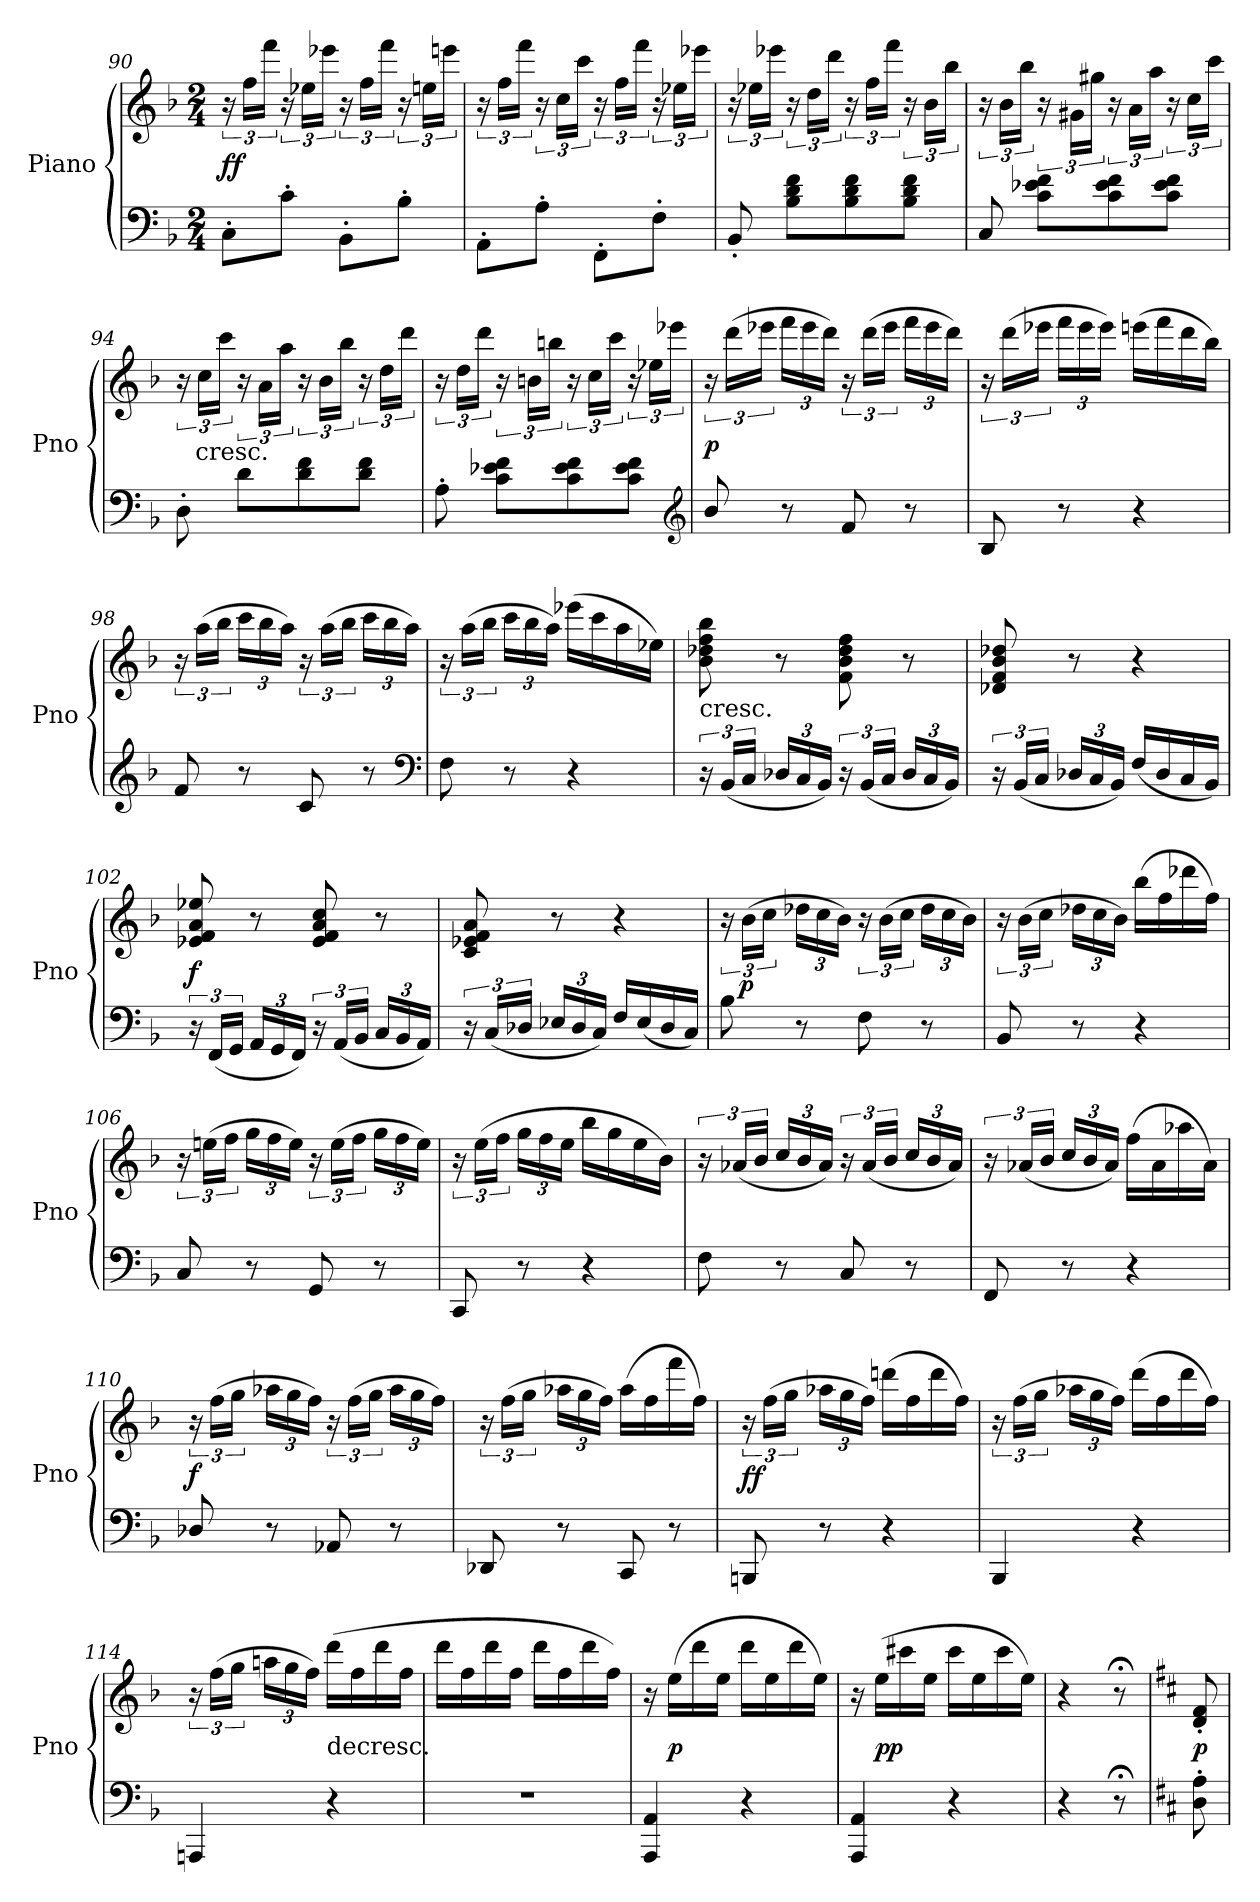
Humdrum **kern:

**kern	**kern	**dynam
*part1	*part1	*part1
*staff2	*staff1	*staff1/2
*I"Piano	*	*
*I'Pno	*	*
*clefF4	*clefG2	*
*k[b-]	*k[b-]	*
*F:	*F:	*
*M2/4	*M2/4	*
=90	=90	=90
8C'\L	24r	ff
.	24ff\LL	.
.	24fff\JJ	.
8c'\J	24r	.
.	24ee-X\LL	.
.	24eee-X\JJ	.
8BB-'\L	24r	.
.	24ff\LL	.
.	24fff\JJ	.
8B-'\J	24r	.
.	24een\LL	.
.	24eeen\JJ	.
=91	=91	=91
8AA'\L	24r	.
.	24ff\LL	.
.	24fff\JJ	.
8A'\J	24r	.
.	24cc\LL	.
.	24ccc\JJ	.
8FF'\L	24r	.
.	24ff\LL	.
.	24fff\JJ	.
8F'\J	24r	.
.	24ee-X\LL	.
.	24eee-X\JJ	.
=92	=92	=92
8BB-'/	24r	.
.	24ee-X\LL	.
.	24eee-X\JJ	.
8B-\ 8d\ 8f\L	24r	.
.	24dd\LL	.
.	24ddd\JJ	.
8B-\ 8d\ 8f\	24r	.
.	24ff\LL	.
.	24fff\JJ	.
8B-\ 8d\ 8f\J	24r	.
.	24b-\LL	.
.	24bb-\JJ	.
=93	=93	=93
8C/	24r	.
.	24b-\LL	.
.	24bb-\JJ	.
8c\ 8e-X\ 8f\L	24r	.
.	24g#X\LL	.
.	24gg#X\JJ	.
8c\ 8e-\ 8f\	24r	.
.	24a\LL	.
.	24aa\JJ	.
8c\ 8e-\ 8f\J	24r	.
.	24cc\LL	.
.	24ccc\JJ	.
=94	=94	=94
8D'\	24r	.
!	!LO:TX:c:t=cresc.	!
.	24cc\LL	.
.	24ccc\JJ	.
8d\L	24r	.
.	24a\LL	.
.	24aa\JJ	.
8d\ 8f\	24r	.
.	24b-\LL	.
.	24bb-\JJ	.
8d\ 8f\J	24r	.
.	24dd\LL	.
.	24ddd\JJ	.
=95	=95	=95
8A'\	24r	.
.	24dd\LL	.
.	24ddd\JJ	.
8c\ 8e-X\ 8f\L	24r	.
.	24bn\LL	.
.	24bbn\JJ	.
8c\ 8e-\ 8f\	24r	.
.	24cc\LL	.
.	24ccc\JJ	.
8c\ 8e-\ 8f\J	24r	.
.	24ee-X\LL	.
.	24eee-X\JJ	.
*clefG2	*	*
=96	=96	=96
8b-/	24r	p
.	(24ddd\LL	.
.	24eee-X\JJ	.
8r	24fff\LL	.
.	24eee-\	.
.	24ddd\JJ)	.
8f/	24r	.
.	(24ddd\LL	.
.	24eee-\JJ	.
8r	24fff\LL	.
.	24eee-\	.
.	24ddd\JJ)	.
=97	=97	=97
8B-/	24r	.
.	(24ddd\LL	.
.	24eee-X\JJ	.
8r	24fff\LL	.
.	24eee-\	.
.	24eee-\JJ)	.
4r	(16eeen\LL	.
.	16fff\	.
.	16ddd\	.
.	16bb-\JJ)	.
=98	=98	=98
8f/	24r	.
.	(24aa\LL	.
.	24bb-\JJ	.
8r	24ccc\LL	.
.	24bb-\	.
.	24aa\JJ)	.
8c/	24r	.
.	(24aa\LL	.
.	24bb-\JJ	.
8r	24ccc\LL	.
.	24bb-\	.
.	24aa\JJ)	.
*clefF4	*	*
=99	=99	=99
8F\	24r	.
.	(24aa\LL	.
.	24bb-\JJ	.
8r	24ccc\LL	.
.	24bb-\	.
.	24aa\JJ)	.
4r	(16eee-X\LL	.
.	16ccc\	.
.	16aa\	.
.	16ee-X\JJ)	.
=100	=100	=100
!	!LO:TX:c:t=cresc.	!
24r	8b-\ 8dd-X\ 8ff\ 8bb-\	.
(24BB-/LL	.	.
24C/JJ	.	.
24D-X/LL	8r	.
24C/	.	.
24BB-/JJ)	.	.
24r	8f\ 8b-\ 8dd-\ 8ff\	.
(24BB-/LL	.	.
24C/JJ	.	.
24D-/LL	8r	.
24C/	.	.
24BB-/JJ)	.	.
=101	=101	=101
24r	8d-X/ 8f/ 8b-/ 8dd-X/	.
(24BB-/LL	.	.
24C/JJ	.	.
24D-X/LL	8r	.
24C/	.	.
24BB-/JJ)	.	.
(16F/LL	4r	.
16D-/	.	.
16C/	.	.
16BB-/JJ)	.	.
=102	=102	=102
24r	8e-X/ 8f/ 8a/ 8ee-X/	f
(24FF/LL	.	.
24GG/JJ	.	.
24AA/LL	8r	.
24GG/	.	.
24FF/JJ)	.	.
24r	8e-/ 8f/ 8a/ 8cc/	.
(24AA/LL	.	.
24BB-/JJ	.	.
24C/LL	8r	.
24BB-/	.	.
24AA/JJ)	.	.
=103	=103	=103
24r	8c/ 8e-X/ 8f/ 8a/	.
(24C/LL	.	.
24D-X/JJ	.	.
24E-X/LL	8r	.
24D-/	.	.
24C/JJ)	.	.
16F/LL	4r	.
(16E-/	.	.
16D-/	.	.
16C/JJ)	.	.
=104	=104	=104
8B-\	24r	.
.	(24b-\LL	p
.	24cc\JJ	.
8r	24dd-X\LL	.
.	24cc\	.
.	24b-\JJ)	.
8F\	24r	.
.	(24b-\LL	.
.	24cc\JJ	.
8r	24dd-\LL	.
.	24cc\	.
.	24b-\JJ)	.
=105	=105	=105
8BB-/	24r	.
.	(24b-\LL	.
.	24cc\JJ	.
8r	24dd-X\LL	.
.	24cc\	.
.	24b-\JJ)	.
4r	(16bb-\LL	.
.	16ff\	.
.	16ddd-X\	.
.	16ff\JJ)	.
=106	=106	=106
8C/	24r	.
.	(24een\LL	.
.	24ff\JJ	.
8r	24gg\LL	.
.	24ff\	.
.	24ee\JJ)	.
8GG/	24r	.
.	(24ee\LL	.
.	24ff\JJ	.
8r	24gg\LL	.
.	24ff\	.
.	24ee\JJ)	.
=107	=107	=107
8CC/	24r	.
.	(24ee\LL	.
.	24ff\JJ	.
8r	24gg\LL	.
.	24ff\	.
.	24ee\JJ	.
4r	16bb-\LL	.
.	16gg\	.
.	16ee\	.
.	16b-\JJ)	.
=108	=108	=108
8F\	24r	.
.	(24a-X/LL	.
.	24b-/JJ	.
8r	24cc/LL	.
.	24b-/	.
.	24a-/JJ)	.
8C/	24r	.
.	(24a-/LL	.
.	24b-/JJ	.
8r	24cc/LL	.
.	24b-/	.
.	24a-/JJ)	.
=109	=109	=109
8FF/	24r	.
.	(24a-X/LL	.
.	24b-/JJ	.
8r	24cc/LL	.
.	24b-/	.
.	24a-/JJ)	.
4r	(16ff\LL	.
.	16a-\	.
.	16aa-X\	.
.	16a-\JJ)	.
=110	=110	=110
8D-X/	24r	f
.	(24ff\LL	.
.	24gg\JJ	.
8r	24aa-X\LL	.
.	24gg\	.
.	24ff\JJ)	.
8AA-X/	24r	.
.	(24ff\LL	.
.	24gg\JJ	.
8r	24aa-\LL	.
.	24gg\	.
.	24ff\JJ)	.
=111	=111	=111
8DD-X/	24r	.
.	(24ff\LL	.
.	24gg\JJ	.
8r	24aa-X\LL	.
.	24gg\	.
.	24ff\JJ)	.
8CC/	(16aa-\LL	.
.	16ff\	.
8r	16fff\	.
.	16ff\JJ)	.
=112	=112	=112
8BBBn/	24r	ff
.	(24ff\LL	.
.	24gg\JJ	.
8r	24aa-X\LL	.
.	24gg\	.
.	24ff\JJ)	.
4r	(16dddn\LL	.
.	16ff\	.
.	16ddd\	.
.	16ff\JJ)	.
=113	=113	=113
4BBB-/	24r	.
.	(24ff\LL	.
.	24gg\JJ	.
.	24aa-X\LL	.
.	24gg\	.
.	24ff\JJ)	.
4r	(16ddd\LL	.
.	16ff\	.
.	16ddd\	.
.	16ff\JJ)	.
=114	=114	=114
4AAAn/	24r	.
.	(24ff\LL	.
.	24gg\JJ	.
.	24aan\LL	.
.	24gg\	.
.	24ff\JJ)	.
!	!LO:TX:c:t=decresc.	!
4r	(16ddd\LL	.
.	16ff\	.
.	16ddd\	.
.	16ff\JJ	.
=115	=115	=115
2r	16ddd\LL	.
.	16ff\	.
.	16ddd\	.
.	16ff\JJ	.
.	16ddd\LL	.
.	16ff\	.
.	16ddd\	.
.	16ff\JJ)	.
=116	=116	=116
4AAA/ 4AA/	16r	.
.	(16ee\LL	p
.	16ddd\	.
.	16ee\JJ	.
4r	16ddd\LL	.
.	16ee\	.
.	16ddd\	.
.	16ee\JJ)	.
=117	=117	=117
4AAA/ 4AA/	16r	.
.	(16ee\LL	pp
.	16ccc#X\	.
.	16ee\JJ	.
4r	16ccc#\LL	.
.	16ee\	.
.	16ccc#\	.
.	16ee\JJ)	.
=118	=118	=118
4r	4r	.
8r;<	8r;<	.
=	=	=
*k[f#c#]	*k[f#c#]	*
8D'\ 8A'\	8d'/ 8f#'/	p
=	=	=
*-	*-	*-
